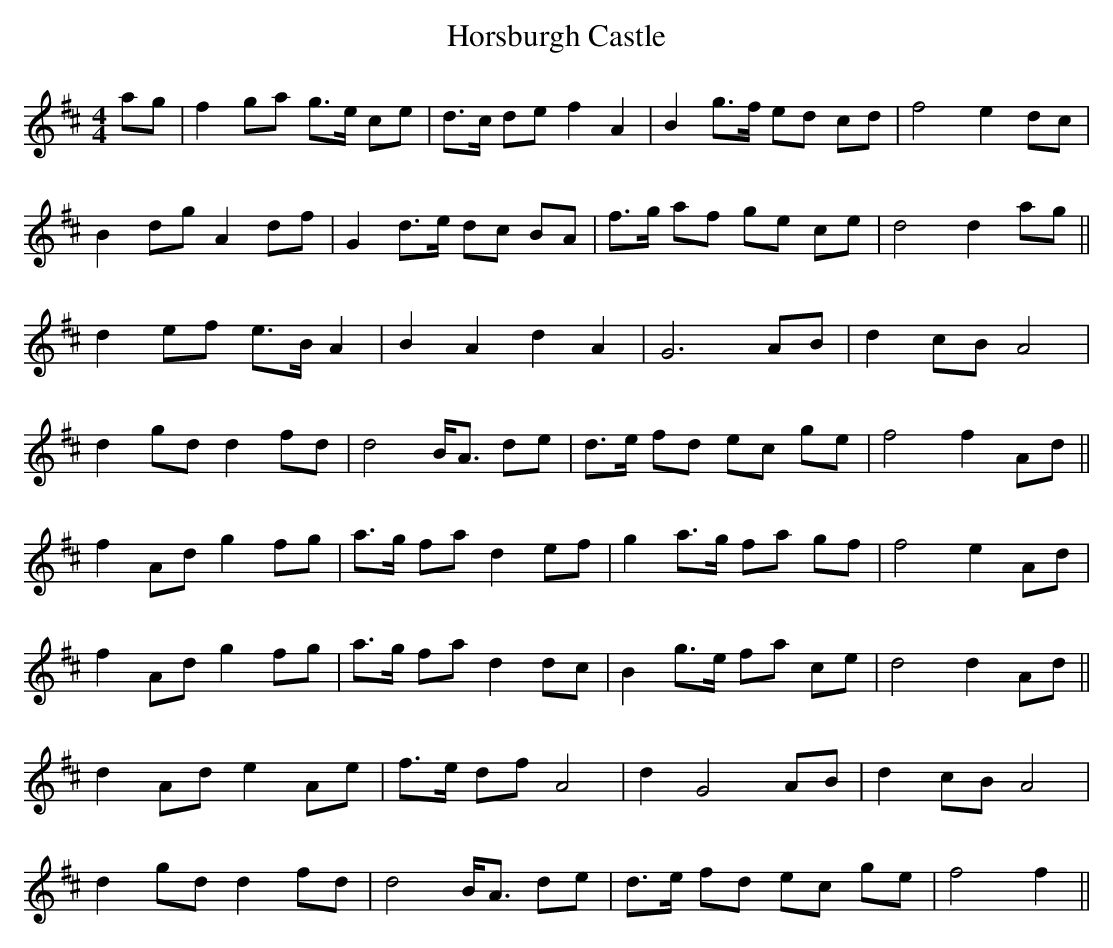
X:1
T: Horsburgh Castle
M: 4/4
L: 1/8
K: Amix
ag|f2 ga g>e ce|d>c de f2 A2|B2 g>f ed cd|f4 e2 dc|
B2 dg A2 df|G2 d>e dc BA|f>g af ge ce|d4 d2 ag||
d2 ef e>B A2|B2 A2 d2 A2|G6 AB|d2 cB A4|
d2 gd d2 fd|d4 B<A de|d>e fd ec ge|f4 f2 Ad||
f2 Ad g2 fg|a>g fa d2 ef|g2 a>g fa gf|f4 e2 Ad|
f2 Ad g2 fg|a>g fa d2 dc|B2 g>e fa ce|d4 d2 Ad||
d2 Ad e2 Ae|f>e df A4|d2 G4 AB|d2 cB A4|
d2 gd d2 fd|d4 B<A de|d>e fd ec ge|f4 f2||
